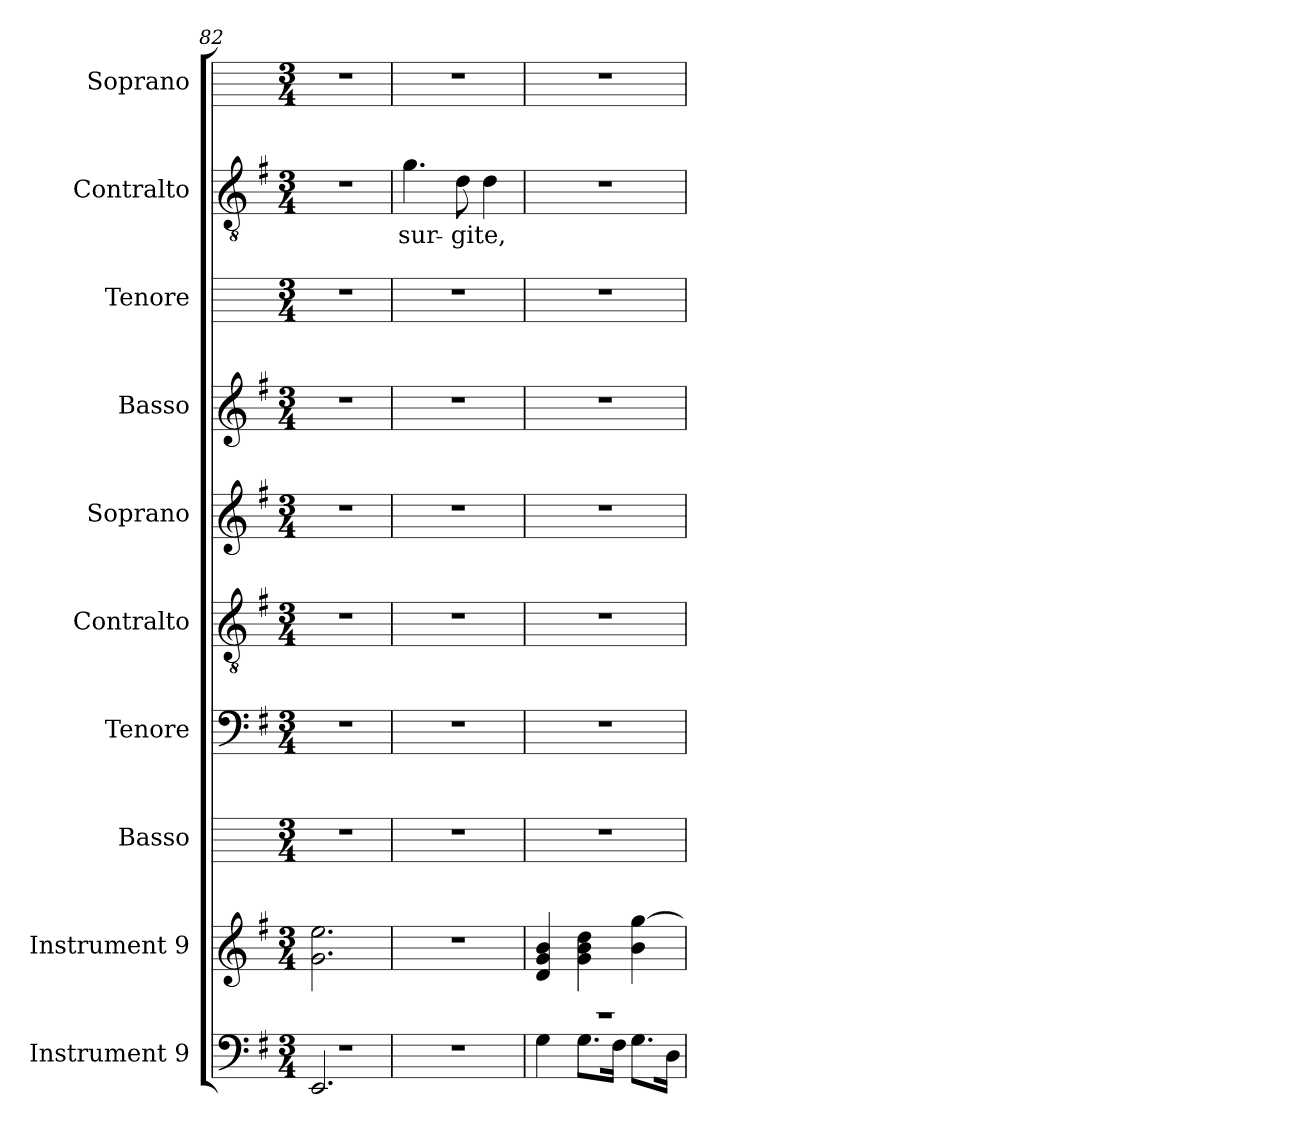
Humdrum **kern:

**kern	**kern	**kern	**kern	**kern	**kern	**kern	**kern	**kern	**text	**kern
*part10	*part9	*part8	*part7	*part6	*part5	*part4	*part3	*part2	*part2	*part1
*staff10	*staff9	*staff8	*staff7	*staff6	*staff5	*staff4	*staff3	*staff2	*staff2	*staff1
*I"Instrument 9	*I"Instrument 9	*I"Basso	*I"Tenore	*I"Contralto	*I"Soprano	*I"Basso	*I"Tenore	*I"Contralto	*	*I"Soprano
*	*	*	*	*	*	*I'Basso	*	*I'Contralto	*	*
*clefF4	*clefG2	*	*clefF4	*clefGv2	*clefG2	*clefG2	*	*clefGv2	*	*
*k[f#]	*k[f#]	*k[]	*k[f#]	*k[f#]	*k[f#]	*k[f#]	*k[]	*k[f#]	*	*k[]
*G:	*G:	*C:	*G:	*G:	*G:	*G:	*C:	*G:	*	*C:
*M3/4	*M3/4	*M3/4	*M3/4	*M3/4	*M3/4	*M3/4	*M3/4	*M3/4	*	*M3/4
=82	=82	=82	=82	=82	=82	=82	=82	=82	=82	=82
*^	*	*	*	*	*	*	*	*	*	*
2.r	2.EE/	2.g\ 2.ee\	2.r	2.r	2.r	2.r	2.r	2.r	2.r	.	2.r
=83	=83	=83	=83	=83	=83	=83	=83	=83	=83	=83	=83
!	!	!	!	!	!	!	!	!	!	!LO:LY:b:cj	!
*v	*v	*	*	*	*	*	*	*	*	*	*
2.r	2.r	2.r	2.r	2.r	2.r	2.r	2.r	4.g\	sur-	2.r
!	!	!	!	!	!	!	!	!	!LO:LY:b:cj	!
.	.	.	.	.	.	.	.	8d\	-gite,	.
!	!	!	!	!	!	!	!	!	!LO:LY:b:cj	!
.	.	.	.	.	.	.	.	4d\	.	.
=84	=84	=84	=84	=84	=84	=84	=84	=84	=84	=84
*^	*	*	*	*	*	*	*	*	*	*
2.r	4G\	4g/ 4d/ 4b/	2.r	2.r	2.r	2.r	2.r	2.r	2.r	.	2.r
.	8.G\L	4dd\ 4g\ 4b\	.	.	.	.	.	.	.	.	.
.	16F#\J	.	.	.	.	.	.	.	.	.	.
.	8.G\L	[>4gg\ 4b\	.	.	.	.	.	.	.	.	.
.	16D\J	.	.	.	.	.	.	.	.	.	.
*v	*v	*	*	*	*	*	*	*	*	*	*
=	=	=	=	=	=	=	=	=	=	=
*-	*-	*-	*-	*-	*-	*-	*-	*-	*-	*-
